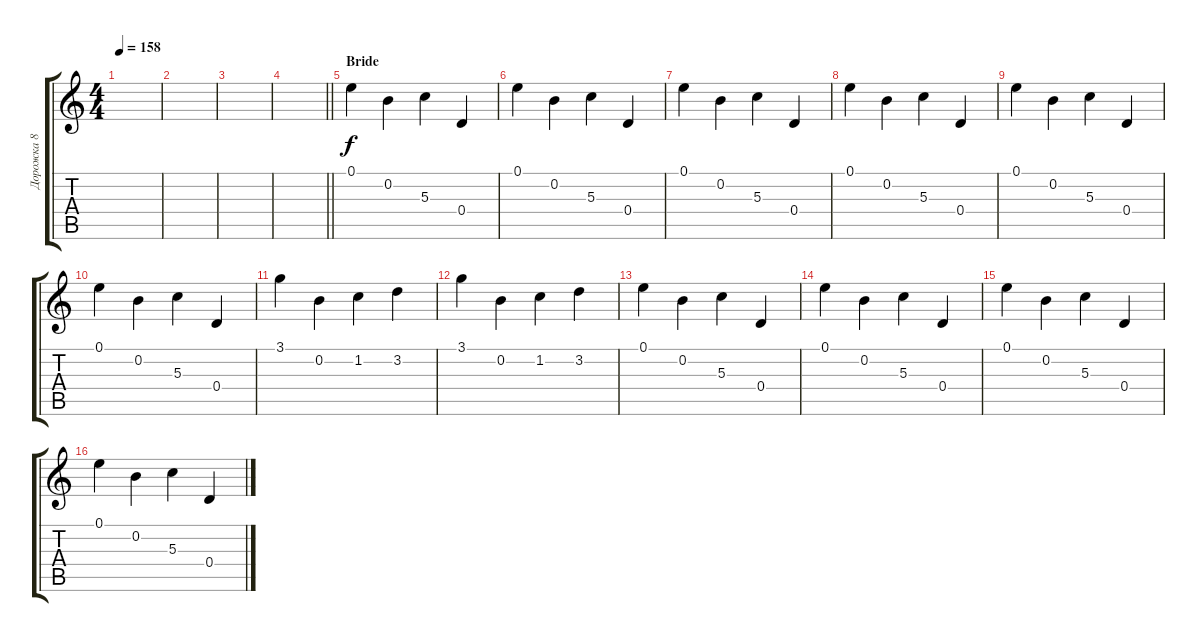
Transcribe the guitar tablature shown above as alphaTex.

\track ("Дорожка 8" "Дорожка 8") {instrument distortionguitar}
\staff {score tabs}
\tuning (E4 B3 G3 D3 A2 E2) {hide}
\ts (4 4)
\tempo 158
\clef g2
\ks c
|
|
|
\barLineRight lightlight
|
\section ("" "Bride")
0.1.4 0.2.4 5.3.4 0.4.4 |
0.1.4 0.2.4 5.3.4 0.4.4 |
0.1.4 0.2.4 5.3.4 0.4.4 |
0.1.4 0.2.4 5.3.4 0.4.4 |
0.1.4 0.2.4 5.3.4 0.4.4 |
0.1.4 0.2.4 5.3.4 0.4.4 |
3.1.4 0.2.4 1.2.4 3.2.4 |
3.1.4 0.2.4 1.2.4 3.2.4 |
0.1.4 0.2.4 5.3.4 0.4.4 |
0.1.4 0.2.4 5.3.4 0.4.4 |
0.1.4 0.2.4 5.3.4 0.4.4 |
0.1.4 0.2.4 5.3.4 0.4.4
